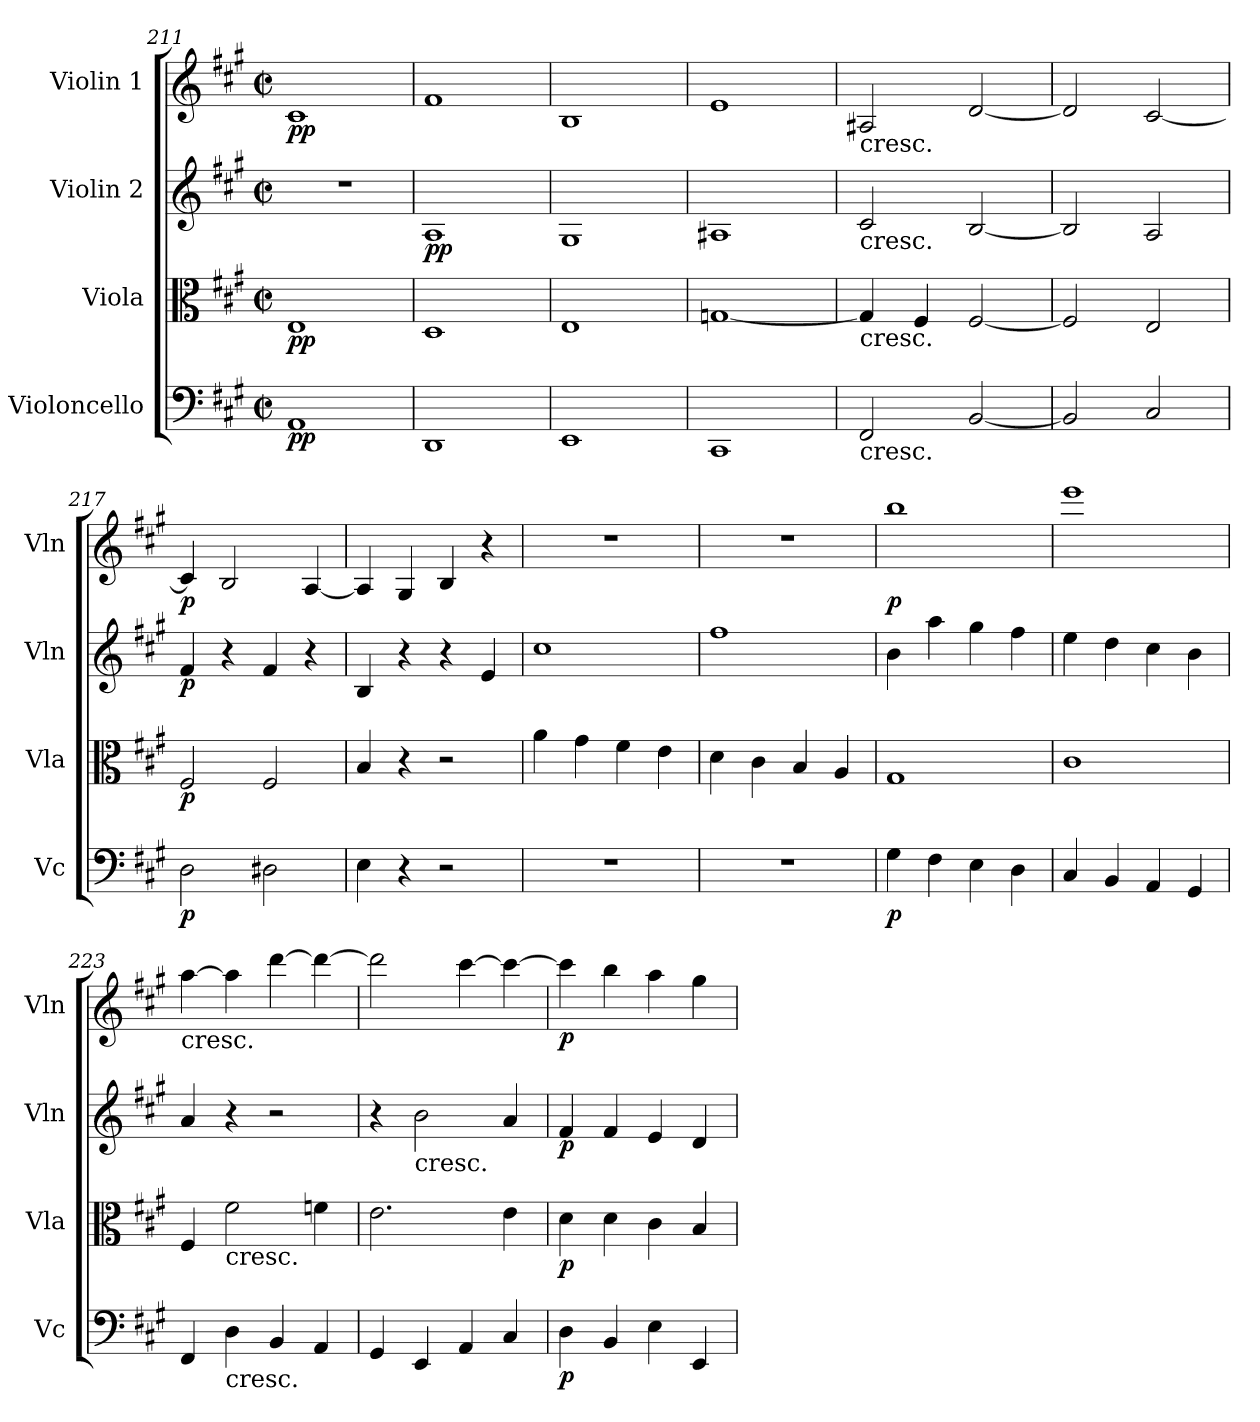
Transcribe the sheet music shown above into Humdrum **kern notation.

**kern	**dynam	**kern	**dynam	**kern	**dynam	**kern	**dynam
*part4	*part4	*part3	*part3	*part2	*part2	*part1	*part1
*staff4	*staff4	*staff3	*staff3	*staff2	*staff2	*staff1	*staff1
*I"Violoncello	*	*I"Viola	*	*I"Violin 2	*	*I"Violin 1	*
*I'Vc	*	*I'Vla	*	*I'Vln	*	*I'Vln	*
*clefF4	*	*clefC3	*	*clefG2	*	*clefG2	*
*k[f#c#g#]	*	*k[f#c#g#]	*	*k[f#c#g#]	*	*k[f#c#g#]	*
*A:	*	*A:	*	*A:	*	*A:	*
*M2/2	*	*M2/2	*	*M2/2	*	*M2/2	*
*met(c|)	*	*met(c|)	*	*met(c|)	*	*met(c|)	*
=211	=211	=211	=211	=211	=211	=211	=211
!	!LO:DY:b	!	!LO:DY:b	!	!	!	!LO:DY:b
1AA	pp	1E	pp	1r	.	1c#	pp
=212	=212	=212	=212	=212	=212	=212	=212
!	!	!	!	!	!LO:DY:b	!	!
1DD	.	1D	.	1A	pp	1f#	.
=213	=213	=213	=213	=213	=213	=213	=213
1EE	.	1E	.	1G#	.	1B	.
=214	=214	=214	=214	=214	=214	=214	=214
1CC#	.	[1Gn	.	1A#X	.	1e	.
!!LO:PB:g=z
=215	=215	=215	=215	=215	=215	=215	=215
!	!	!	!	!	!	!LO:TX:b:t=cresc.	!
!	!	!	!	!LO:TX:b:t=cresc.	!	!	!
!	!	!LO:TX:b:t=cresc.	!	!	!	!	!
!LO:TX:b:t=cresc.	!	!	!	!	!	!	!
2FF#/	.	4G/]	.	2c#/	.	2A#X/	.
.	.	4F#/	.	.	.	.	.
[2BB/	.	[2F#/	.	[2B/	.	[2d/	.
=216	=216	=216	=216	=216	=216	=216	=216
2BB/]	.	2F#/]	.	2B/]	.	2d/]	.
2C#/	.	2E/	.	2A/	.	[2c#/	.
=217	=217	=217	=217	=217	=217	=217	=217
!	!LO:DY:b	!	!LO:DY:b	!	!LO:DY:b	!	!LO:DY:b
2D\	p	2F#/	p	4f#/	p	4c#/]	p
.	.	.	.	4r	.	2B/	.
2D#X\	.	2F#/	.	4f#/	.	.	.
.	.	.	.	4r	.	[4A/	.
=218	=218	=218	=218	=218	=218	=218	=218
4E\	.	4B/	.	4B/	.	4A/]	.
4r	.	4r	.	4r	.	4G#/	.
2r	.	2r	.	4r	.	4B/	.
.	.	.	.	4e/	.	4r	.
=219	=219	=219	=219	=219	=219	=219	=219
1r	.	4a\	.	1cc#	.	1r	.
.	.	4g#\	.	.	.	.	.
.	.	4f#\	.	.	.	.	.
.	.	4e\	.	.	.	.	.
!!LO:PB:g=z
=220	=220	=220	=220	=220	=220	=220	=220
1r	.	4d\	.	1ff#	.	1r	.
.	.	4c#\	.	.	.	.	.
.	.	4B/	.	.	.	.	.
.	.	4A/	.	.	.	.	.
=221	=221	=221	=221	=221	=221	=221	=221
!	!LO:DY:b	!	!	!	!	!	!LO:DY:b
4G#\	p	1G#	.	4b\	.	1bb	p
4F#\	.	.	.	4aa\	.	.	.
4E\	.	.	.	4gg#\	.	.	.
4D\	.	.	.	4ff#\	.	.	.
=222	=222	=222	=222	=222	=222	=222	=222
4C#/	.	1c#	.	4ee\	.	1eee	.
4BB/	.	.	.	4dd\	.	.	.
4AA/	.	.	.	4cc#\	.	.	.
4GG#/	.	.	.	4b\	.	.	.
=223	=223	=223	=223	=223	=223	=223	=223
!	!	!	!	!	!	!LO:TX:b:t=cresc.	!
4FF#/	.	4F#/	.	4a/	.	[4aa\	.
!	!	!LO:TX:b:t=cresc.	!	!	!	!	!
!LO:TX:b:t=cresc.	!	!	!	!	!	!	!
4D\	.	2f#\	.	4r	.	4aa\]	.
4BB/	.	.	.	2r	.	[4ddd\	.
4AA/	.	4fn\	.	.	.	4ddd\_	.
=224	=224	=224	=224	=224	=224	=224	=224
4GG#/	.	2.e\	.	4r	.	2ddd\]	.
!	!	!	!	!LO:TX:b:t=cresc.	!	!	!
4EE/	.	.	.	2b\	.	.	.
4AA/	.	.	.	.	.	[4ccc#\	.
4C#/	.	4e\	.	4a/	.	4ccc#\_	.
!!LO:LB:g=z
=225	=225	=225	=225	=225	=225	=225	=225
!	!LO:DY:b	!	!LO:DY:b	!	!LO:DY:b	!	!LO:DY:b
4D\	p	4d\	p	4f#/	p	4ccc#\]	p
4BB/	.	4d\	.	4f#/	.	4bb\	.
4E\	.	4c#\	.	4e/	.	4aa\	.
4EE/	.	4B/	.	4d/	.	4gg#\	.
=	=	=	=	=	=	=	=
*-	*-	*-	*-	*-	*-	*-	*-
